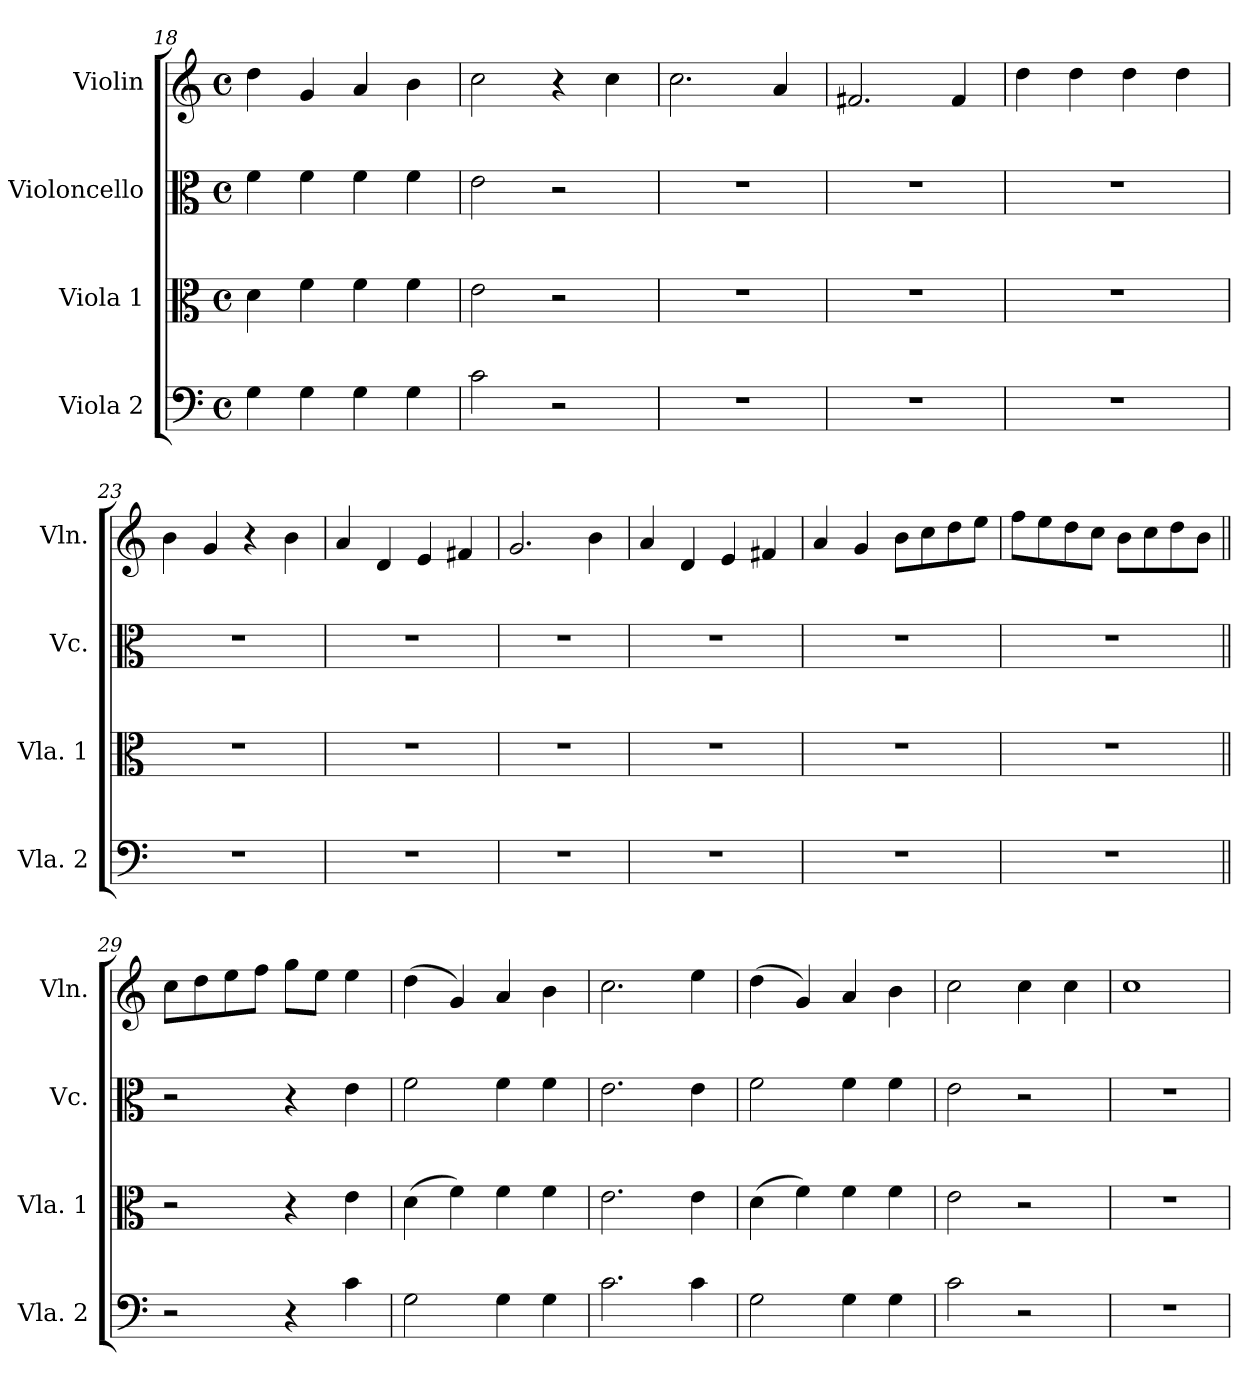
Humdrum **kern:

**kern	**kern	**kern	**kern
*part4	*part3	*part2	*part1
*staff4	*staff3	*staff2	*staff1
*I"Viola 2	*I"Viola 1	*I"Violoncello	*I"Violin
*I'Vla. 2	*I'Vla. 1	*I'Vc.	*I'Vln.
*clefF4	*clefC3	*clefC3	*clefG2
*k[]	*k[]	*k[]	*k[]
*M4/4	*M4/4	*M4/4	*M4/4
*met(c)	*met(c)	*met(c)	*met(c)
=18	=18	=18	=18
4G\	4d\	4f\	4dd\
4G\	4f\	4f\	4g/
4G\	4f\	4f\	4a/
4G\	4f\	4f\	4b\
!!LO:PB:g=z
=19	=19	=19	=19
2c\	2e\	2e\	2cc\
2r	2r	2r	4r
.	.	.	4cc\
=20	=20	=20	=20
1r	1r	1r	2.cc\
.	.	.	4a/
=21	=21	=21	=21
1r	1r	1r	2.f#X/
.	.	.	4f#/
=22	=22	=22	=22
1r	1r	1r	4dd\
.	.	.	4dd\
.	.	.	4dd\
.	.	.	4dd\
=23	=23	=23	=23
1r	1r	1r	4b\
.	.	.	4g/
.	.	.	4r
.	.	.	4b\
=24	=24	=24	=24
1r	1r	1r	4a/
.	.	.	4d/
.	.	.	4e/
.	.	.	4f#X/
=25	=25	=25	=25
1r	1r	1r	2.g/
.	.	.	4b\
=26	=26	=26	=26
1r	1r	1r	4a/
.	.	.	4d/
.	.	.	4e/
.	.	.	4f#X/
!!LO:LB:g=z
=27	=27	=27	=27
1r	1r	1r	4a/
.	.	.	4g/
.	.	.	8b\L
.	.	.	8cc\
.	.	.	8dd\
.	.	.	8ee\J
=28	=28	=28	=28
1r	1r	1r	8ff\L
.	.	.	8ee\
.	.	.	8dd\
.	.	.	8cc\J
.	.	.	8b\L
.	.	.	8cc\
.	.	.	8dd\
.	.	.	8b\J
=29||	=29||	=29||	=29||
2r	2r	2r	8cc\L
.	.	.	8dd\
.	.	.	8ee\
.	.	.	8ff\J
4r	4r	4r	8gg\L
.	.	.	8ee\J
4c\	4e\	4e\	4ee\
=30	=30	=30	=30
2G\	(>4d\	2f\	(>4dd\
.	4f\)	.	4g/)
4G\	4f\	4f\	4a/
4G\	4f\	4f\	4b\
=31	=31	=31	=31
2.c\	2.e\	2.e\	2.cc\
4c\	4e\	4e\	4ee\
=32	=32	=32	=32
2G\	(>4d\	2f\	(>4dd\
.	4f\)	.	4g/)
4G\	4f\	4f\	4a/
4G\	4f\	4f\	4b\
!!LO:LB:g=z
=33	=33	=33	=33
2c\	2e\	2e\	2cc\
2r	2r	2r	4cc\
.	.	.	4cc\
=34	=34	=34	=34
1r	1r	1r	1cc
=	=	=	=
*-	*-	*-	*-
